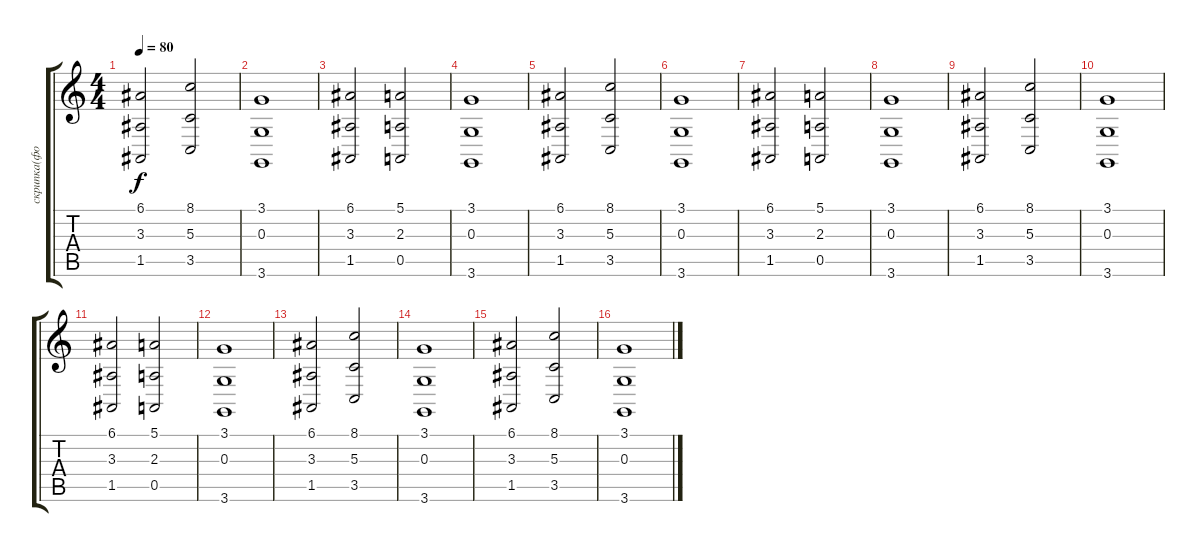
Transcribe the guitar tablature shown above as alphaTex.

\track ("скрипка(фон)" "скрипка(фо") {instrument synthstrings1}
\staff {score tabs}
\tuning (E4 B3 G3 D3 A2 E2) {hide}
\ts (4 4)
\tempo 80
\clef g2
\ks c
(6.1 3.3 1.5).2{dy f} (8.1 5.3 3.5).2 |
(3.1 0.3 3.6).1 |
(6.1 3.3 1.5).2 (5.1 2.3 0.5).2 |
(3.1 0.3 3.6).1 |
(6.1 3.3 1.5).2 (8.1 5.3 3.5).2 |
(3.1 0.3 3.6).1 |
(6.1 3.3 1.5).2 (5.1 2.3 0.5).2 |
(3.1 0.3 3.6).1 |
(6.1 3.3 1.5).2 (8.1 5.3 3.5).2 |
(3.1 0.3 3.6).1 |
(6.1 3.3 1.5).2 (5.1 2.3 0.5).2 |
(3.1 0.3 3.6).1 |
(6.1 3.3 1.5).2 (8.1 5.3 3.5).2 |
(3.1 0.3 3.6).1 |
(6.1 3.3 1.5).2 (8.1 5.3 3.5).2 |
(3.1 0.3 3.6).1
